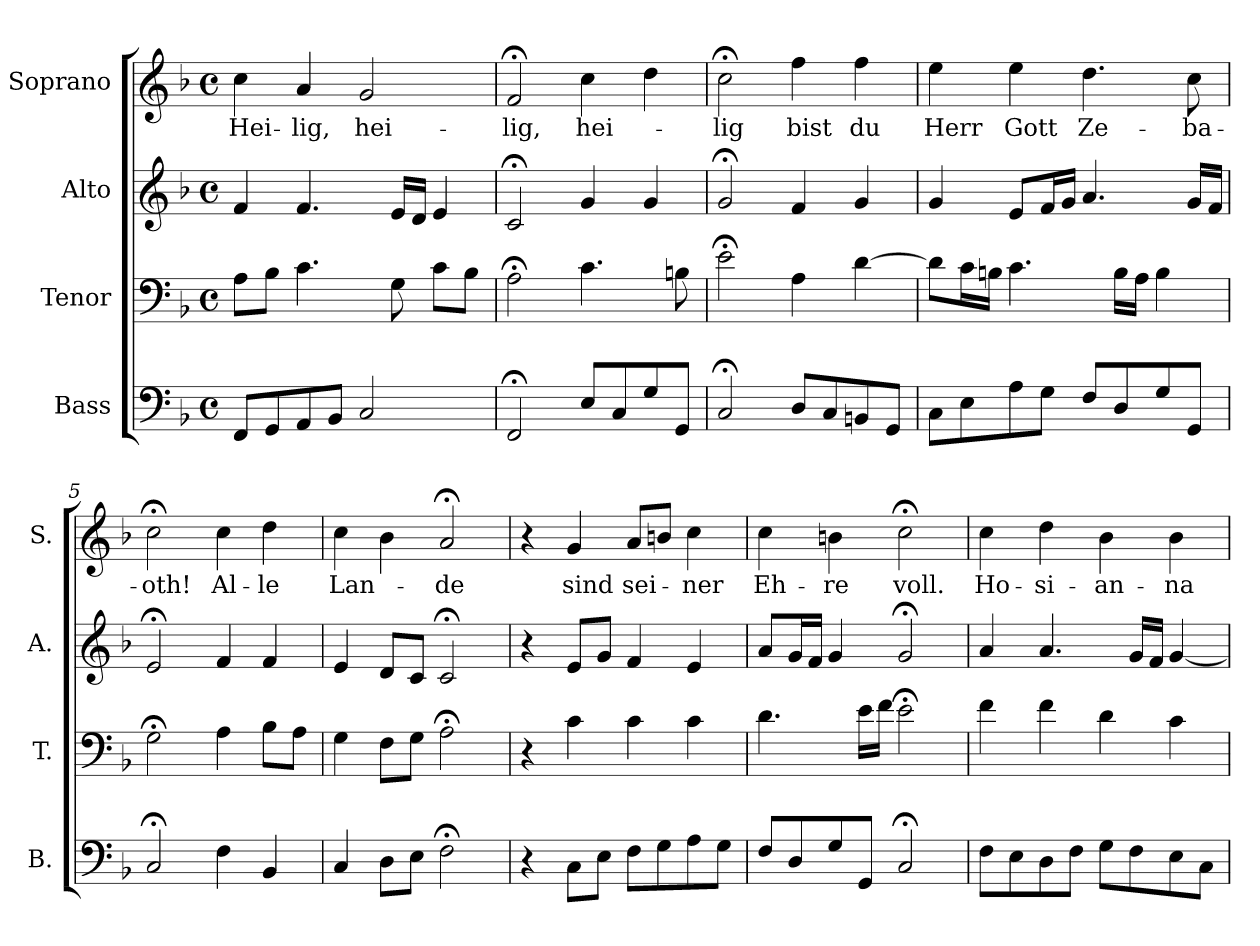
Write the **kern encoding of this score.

**kern	**kern	**kern	**kern	**text
*part4	*part3	*part2	*part1	*part1
*staff4	*staff3	*staff2	*staff1	*staff1
*I"Bass	*I"Tenor	*I"Alto	*I"Soprano	*
*I'B.	*I'T.	*I'A.	*I'S.	*
*clefF4	*clefF4	*clefG2	*clefG2	*
*k[b-]	*k[b-]	*k[b-]	*k[b-]	*
*F:	*F:	*F:	*F:	*
*M4/4	*M4/4	*M4/4	*M4/4	*
*met(c)	*met(c)	*met(c)	*met(c)	*
=1	=1	=1	=1	=1
!	!	!	!	!LO:LY:b
8FF/L	8A\L	4f/	4cc\	Hei-
8GG/	8B-\J	.	.	.
!	!	!	!	!LO:LY:b
8AA/	4.c\	4.f/	4a/	-lig,
8BB-/J	.	.	.	.
!	!	!	!	!LO:LY:b
2C/	.	.	2g/	hei-
.	8G\	16e/LL	.	.
.	.	16d/JJ	.	.
.	8c\L	4e/	.	.
.	8B-\J	.	.	.
=2	=2	=2	=2	=2
!	!	!	!	!LO:LY:b
2FF;</	2A;<\	2c;</	2f;</	-lig,
!	!	!	!	!LO:LY:b
8E/L	4.c\	4g/	4cc\	hei-
8C/	.	.	.	.
8G/	.	4g/	4dd\	.
8GG/J	8Bn\	.	.	.
=3	=3	=3	=3	=3
!	!	!	!	!LO:LY:b
2C;</	2e;<\	2g;</	2cc;<\	-lig
!	!	!	!	!LO:LY:b
8D/L	4A\	4f/	4ff\	bist
8C/	.	.	.	.
!	!	!	!	!LO:LY:b
8BBn/	[4d\	4g/	4ff\	du
8GG/J	.	.	.	.
=4	=4	=4	=4	=4
!	!	!	!	!LO:LY:b
8C\L	8d\L]	4g/	4ee\	Herr
8E\	16c\L	.	.	.
.	16Bn\JJ	.	.	.
!	!	!	!	!LO:LY:b
8A\	4.c\	8e/L	4ee\	Gott
8G\J	.	16f/L	.	.
.	.	16g/JJ	.	.
!	!	!	!	!LO:LY:b
8F/L	.	4.a/	4.dd\	Ze-
8D/	16B\LL	.	.	.
.	16A\JJ	.	.	.
8G/	4B\	.	.	.
!	!	!	!	!LO:LY:b
8GG/J	.	16g/LL	8cc\	-ba-
.	.	16f/JJ	.	.
=5	=5	=5	=5	=5
!	!	!	!	!LO:LY:b
2C;</	2G;<\	2e;</	2cc;<\	-oth!
!	!	!	!	!LO:LY:b
4F\	4A\	4f/	4cc\	Al-
!	!	!	!	!LO:LY:b
4BB-/	8B-\L	4f/	4dd\	-le
.	8A\J	.	.	.
!!LO:LB:g=z
=6	=6	=6	=6	=6
!	!	!	!	!LO:LY:b
4C/	4G\	4e/	4cc\	Lan-
8D\L	8F\L	8d/L	4b-\	.
8E\J	8G\J	8c/J	.	.
!	!	!	!	!LO:LY:b
2F;<\	2A;<\	2c;</	2a;</	-de
!!LO:LB:g=z
=7	=7	=7	=7	=7
4r	4r	4r	4r	.
!	!	!	!	!LO:LY:b
8C\L	4c\	8e/L	4g/	sind
8E\J	.	8g/J	.	.
!	!	!	!	!LO:LY:b
8F\L	4c\	4f/	8a/L	sei-
8G\	.	.	8bn/J	.
!	!	!	!	!LO:LY:b
8A\	4c\	4e/	4cc\	-ner
8G\J	.	.	.	.
=8	=8	=8	=8	=8
!	!	!	!	!LO:LY:b
8F/L	4.d\	8a/L	4cc\	Eh-
8D/	.	16g/L	.	.
.	.	16f/JJ	.	.
!	!	!	!	!LO:LY:b
8G/	.	4g/	4bn\	re
8GG/J	16e\LL	.	.	.
.	16f\JJ	.	.	.
!	!	!	!	!LO:LY:b
2C;</	2e;<\	2g;</	2cc;<\	voll.
=9	=9	=9	=9	=9
!	!	!	!	!LO:LY:b
8F\L	4f\	4a/	4cc\	Ho-
8E\	.	.	.	.
!	!	!	!	!LO:LY:b
8D\	4f\	4.a/	4dd\	-si-
8F\J	.	.	.	.
!	!	!	!	!LO:LY:b
8G\L	4d\	.	4b-\	-an-
8F\	.	16g/LL	.	.
.	.	16f/JJ	.	.
!	!	!	!	!LO:LY:b
8E\	4c\	[4g/	4b-\	-na
8C\J	.	.	.	.
=	=	=	=	=
*-	*-	*-	*-	*-
